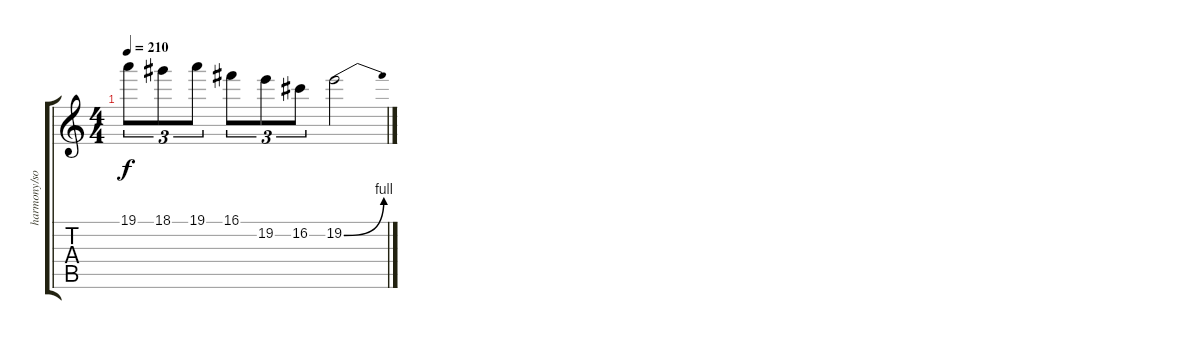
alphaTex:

\track ("harmony/solo" "harmony/so") {instrument distortionguitar}
\staff {score tabs}
\tuning (D4 A3 F3 C3 G2 D2) {hide}
\ts (4 4)
\tempo 210
\clef g2
\ks c
19.1.8{tu (3 2) dy f} 18.1.8{tu (3 2)} 19.1.8{tu (3 2)} 16.1.8{tu (3 2)} 19.2.8{tu (3 2)} 16.2.8{tu (3 2)} 19.2{be (bend 0 0 60 4)}.2
